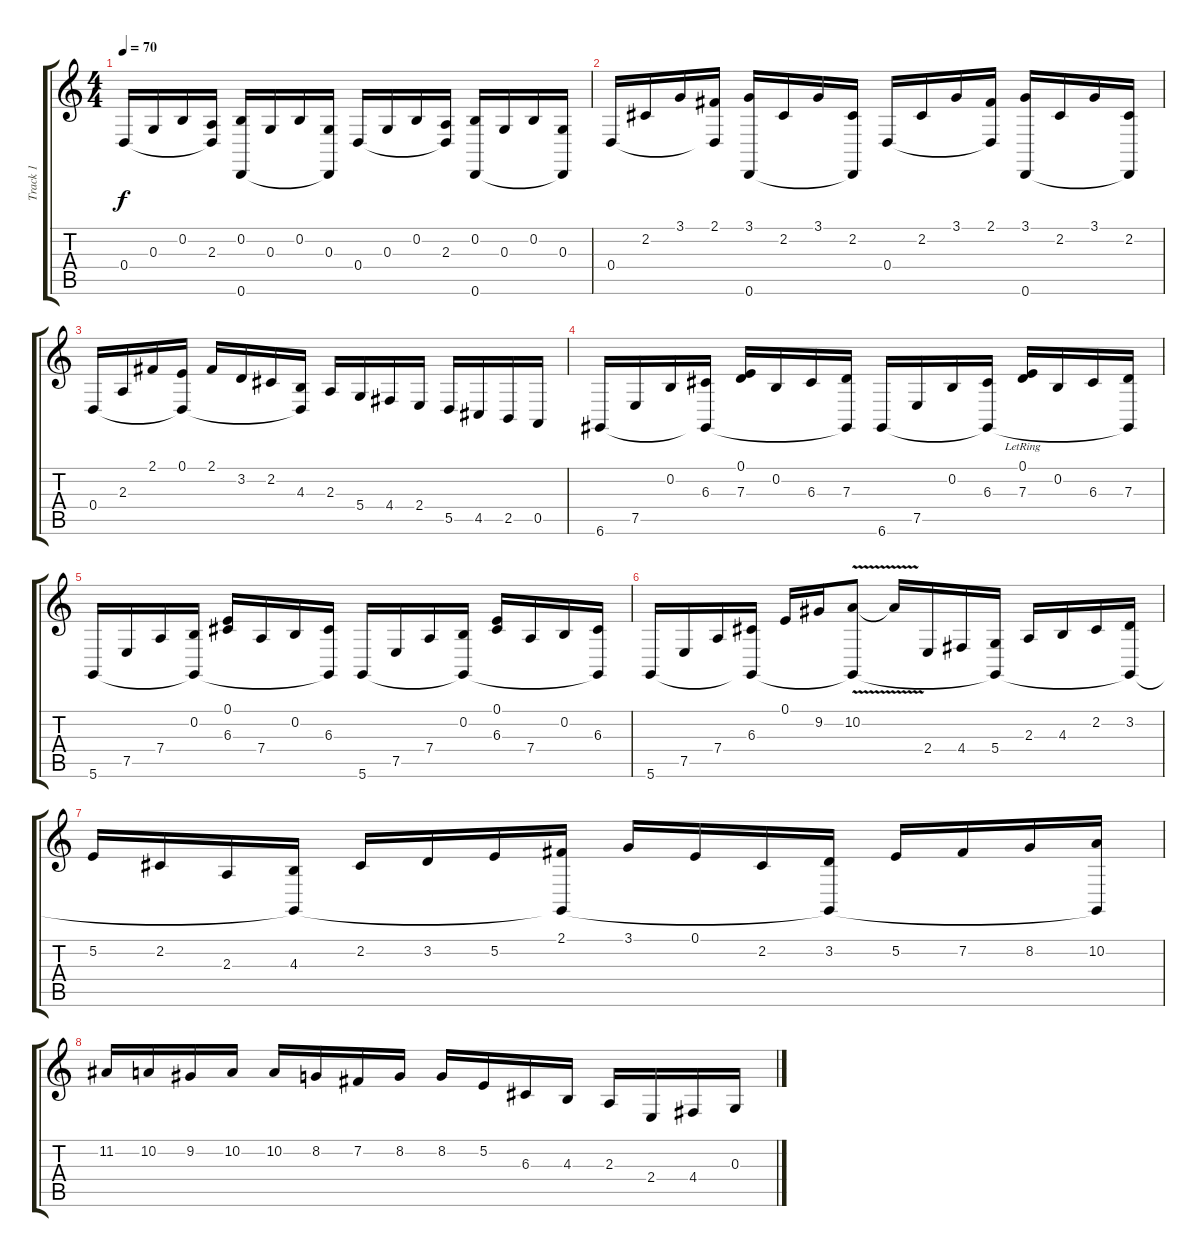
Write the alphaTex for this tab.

\track ("Track 1" "Track 1") {instrument cello}
\staff {score tabs}
\tuning (E4 B3 G3 D3 A2 D2) {hide}
\ts (4 4)
\tempo 70
\clef g2
\ks c
0.4.16{dy f} 0.3.16 0.2.16 (2.3 0.4{t}).16 (0.2 0.6).16 0.3.16 0.2.16 (0.3 0.6{t}).16 0.4.16 0.3.16 0.2.16 (2.3 0.4{t}).16 (0.2 0.6).16 0.3.16 0.2.16 (0.3 0.6{t}).16 |
0.4.16 2.2.16 3.1.16 (2.1 0.4{t}).16 (3.1 0.6).16 2.2.16 3.1.16 (2.2 0.6{t}).16 0.4.16 2.2.16 3.1.16 (2.1 0.4{t}).16 (3.1 0.6).16 2.2.16 3.1.16 (2.2 0.6{t}).16 |
0.4.16 2.3.16 2.1.16 (0.1 0.4{t}).16 2.1.16 3.2.16 2.2.16 (4.3 0.4{t}).16 2.3.16 5.4.16 4.4.16 2.4.16 5.5.16 4.5.16 2.5.16 0.5.16 |
6.6.16 7.5.16 0.2.16 (6.3 6.6{t}).16 (0.1 7.3).16 0.2.16 6.3.16 (7.3 6.6{t}).16 6.6.16 7.5.16 0.2.16 (6.3 6.6{t}).16 (0.1 7.3{lr}).16 0.2.16 6.3.16 (7.3 6.6{t}).16 |
5.6.16 7.5.16 7.4.16 (0.2 5.6{t}).16 (0.1 6.3).16 7.4.16 0.2.16 (6.3 5.6{t}).16 5.6.16 7.5.16 7.4.16 (0.2 5.6{t}).16 (0.1 6.3).16 7.4.16 0.2.16 (6.3 5.6{t}).16 |
5.6.16 7.5.16 7.4.16 (6.3 5.6{t}).16 0.1.16 9.2.16 (10.2{v} 5.6{t}).8 10.2{t}.16 2.4.16 4.4.16 (5.4 5.6{t}).16 2.3.16 4.3.16 2.2.16 (3.2 5.6{t}).16 |
5.2.16 2.2.16 2.3.16 (4.3 5.6{t}).16 2.2.16 3.2.16 5.2.16 (2.1 5.6{t}).16 3.1.16 0.1.16 2.2.16 (3.2 5.6{t}).16 5.2.16 7.2.16 8.2.16 (10.2 5.6{t}).16 |
11.2.16 10.2.16 9.2.16 10.2.16 10.2.16 8.2.16 7.2.16 8.2.16 8.2.16 5.2.16 6.3.16 4.3.16 2.3.16 2.4.16 4.4.16 0.3.16
